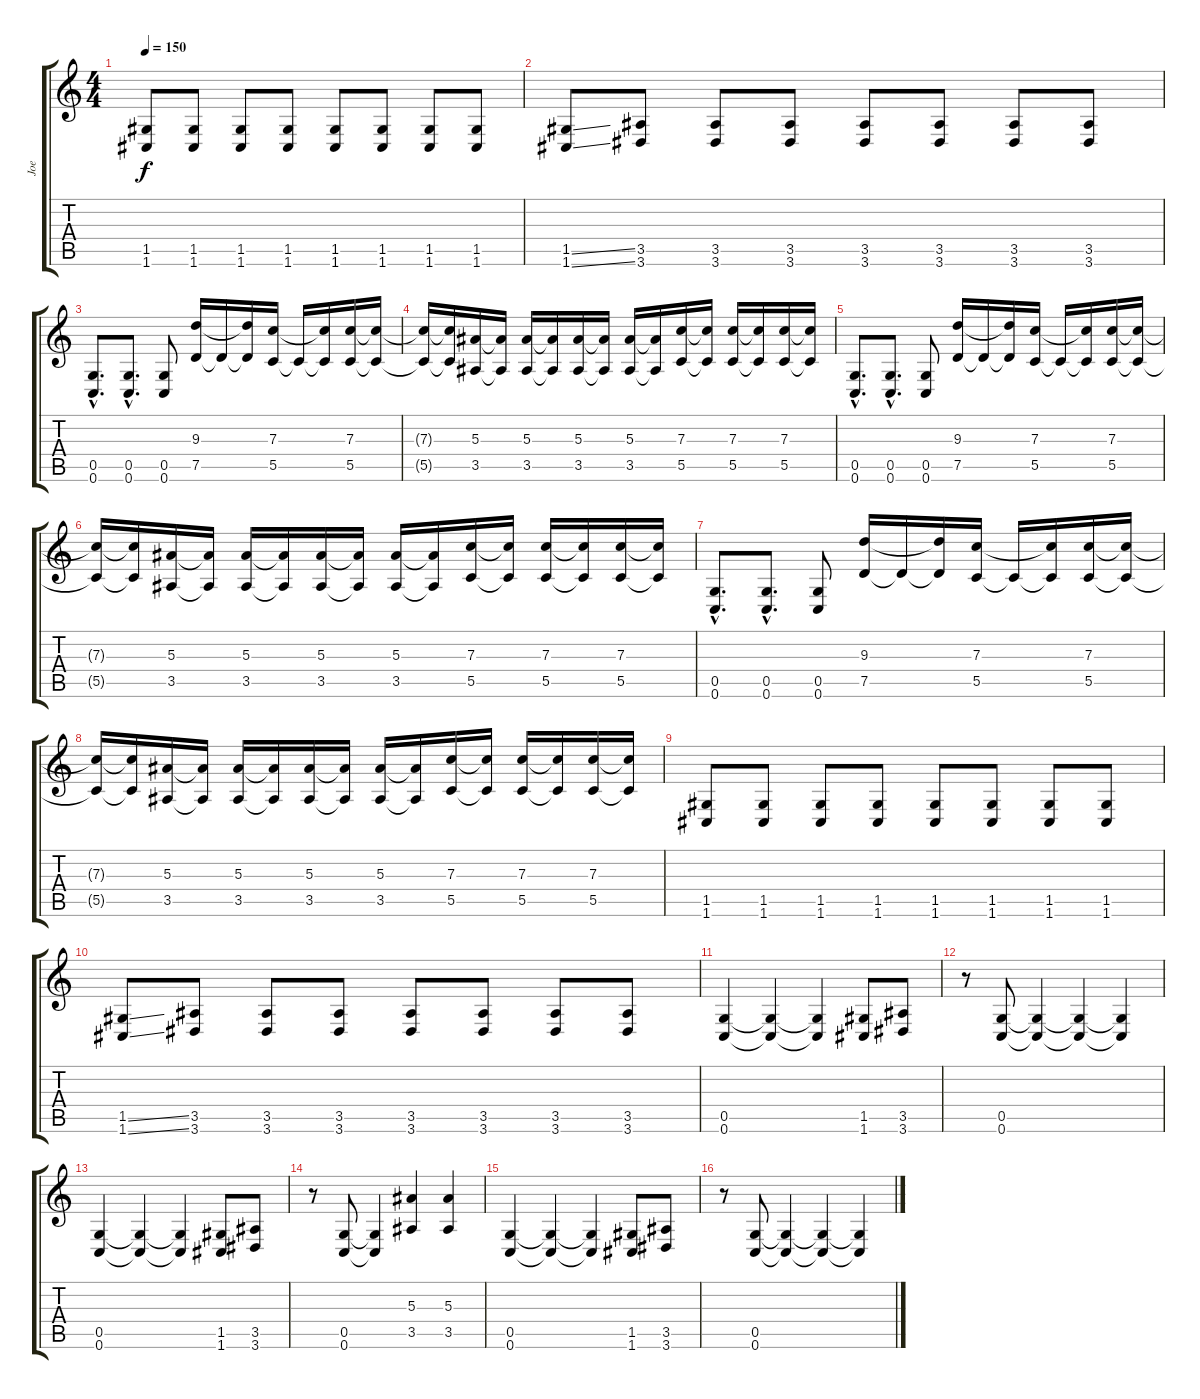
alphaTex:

\track ("Joe" "Joe") {instrument distortionguitar}
\staff {score tabs}
\tuning (D4 A3 F3 C3 G2 C2) {hide}
\ts (4 4)
\tempo 150
\clef g2
\ks c
(1.5 1.6).8{dy f} (1.5 1.6).8 (1.5 1.6).8 (1.5 1.6).8 (1.5 1.6).8 (1.5 1.6).8 (1.5 1.6).8 (1.5 1.6).8 |
(1.5{ss} 1.6{ss}).8 (3.5 3.6).8 (3.5 3.6).8 (3.5 3.6).8 (3.5 3.6).8 (3.5 3.6).8 (3.5 3.6).8 (3.5 3.6).8 |
(0.5{hac} 0.6{hac}).8{d volume 16 instrument distortionguitar} (0.5{hac} 0.6{hac}).8{d} (0.5 0.6).8 (9.3 7.5).16{volume 10} 7.5{t}.16 (9.3{t} 7.5{t}).16 (7.3 5.5).16 5.5{t}.16 (7.3{t} 5.5{t}).16 (7.3 5.5).16 (7.3{t} 5.5{t}).16 |
(7.3{t} 5.5{t}).16 (7.3{t} 5.5{t}).16 (5.3 3.5).16 (5.3{t} 3.5{t}).16 (5.3 3.5).16 (5.3{t} 3.5{t}).16 (5.3 3.5).16 (5.3{t} 3.5{t}).16 (5.3 3.5).16 (5.3{t} 3.5{t}).16 (7.3 5.5).16 (7.3{t} 5.5{t}).16 (7.3 5.5).16 (7.3{t} 5.5{t}).16 (7.3 5.5).16 (7.3{t} 5.5{t}).16 |
(0.5{hac} 0.6{hac}).8{d volume 16 instrument distortionguitar} (0.5{hac} 0.6{hac}).8{d} (0.5 0.6).8 (9.3 7.5).16{volume 10} 7.5{t}.16 (9.3{t} 7.5{t}).16 (7.3 5.5).16 5.5{t}.16 (7.3{t} 5.5{t}).16 (7.3 5.5).16 (7.3{t} 5.5{t}).16 |
(7.3{t} 5.5{t}).16 (7.3{t} 5.5{t}).16 (5.3 3.5).16 (5.3{t} 3.5{t}).16 (5.3 3.5).16 (5.3{t} 3.5{t}).16 (5.3 3.5).16 (5.3{t} 3.5{t}).16 (5.3 3.5).16 (5.3{t} 3.5{t}).16 (7.3 5.5).16 (7.3{t} 5.5{t}).16 (7.3 5.5).16 (7.3{t} 5.5{t}).16 (7.3 5.5).16 (7.3{t} 5.5{t}).16 |
(0.5{hac} 0.6{hac}).8{d volume 16 instrument distortionguitar} (0.5{hac} 0.6{hac}).8{d} (0.5 0.6).8 (9.3 7.5).16{volume 10} 7.5{t}.16 (9.3{t} 7.5{t}).16 (7.3 5.5).16 5.5{t}.16 (7.3{t} 5.5{t}).16 (7.3 5.5).16 (7.3{t} 5.5{t}).16 |
(7.3{t} 5.5{t}).16 (7.3{t} 5.5{t}).16 (5.3 3.5).16 (5.3{t} 3.5{t}).16 (5.3 3.5).16 (5.3{t} 3.5{t}).16 (5.3 3.5).16 (5.3{t} 3.5{t}).16 (5.3 3.5).16 (5.3{t} 3.5{t}).16 (7.3 5.5).16 (7.3{t} 5.5{t}).16 (7.3 5.5).16 (7.3{t} 5.5{t}).16 (7.3 5.5).16 (7.3{t} 5.5{t}).16 |
(1.5 1.6).8{volume 16} (1.5 1.6).8 (1.5 1.6).8 (1.5 1.6).8 (1.5 1.6).8 (1.5 1.6).8 (1.5 1.6).8 (1.5 1.6).8 |
(1.5{ss} 1.6{ss}).8 (3.5 3.6).8 (3.5 3.6).8 (3.5 3.6).8 (3.5 3.6).8 (3.5 3.6).8 (3.5 3.6).8 (3.5 3.6).8 |
(0.5 0.6).4 (0.5{t} 0.6{t}).4 (0.5{t} 0.6{t}).4 (1.5 1.6).8 (3.5 3.6).8 |
r.8 (0.5 0.6).8 (0.5{t} 0.6{t}).4 (0.5{t} 0.6{t}).4 (0.5{t} 0.6{t}).4 |
(0.5 0.6).4 (0.5{t} 0.6{t}).4 (0.5{t} 0.6{t}).4 (1.5 1.6).8 (3.5 3.6).8 |
r.8 (0.5 0.6).8 (0.5{t} 0.6{t}).4 (5.3 3.5).4 (5.3 3.5).4 |
(0.5 0.6).4 (0.5{t} 0.6{t}).4 (0.5{t} 0.6{t}).4 (1.5 1.6).8 (3.5 3.6).8 |
r.8 (0.5 0.6).8 (0.5{t} 0.6{t}).4 (0.5{t} 0.6{t}).4 (0.5{t} 0.6{t}).4
